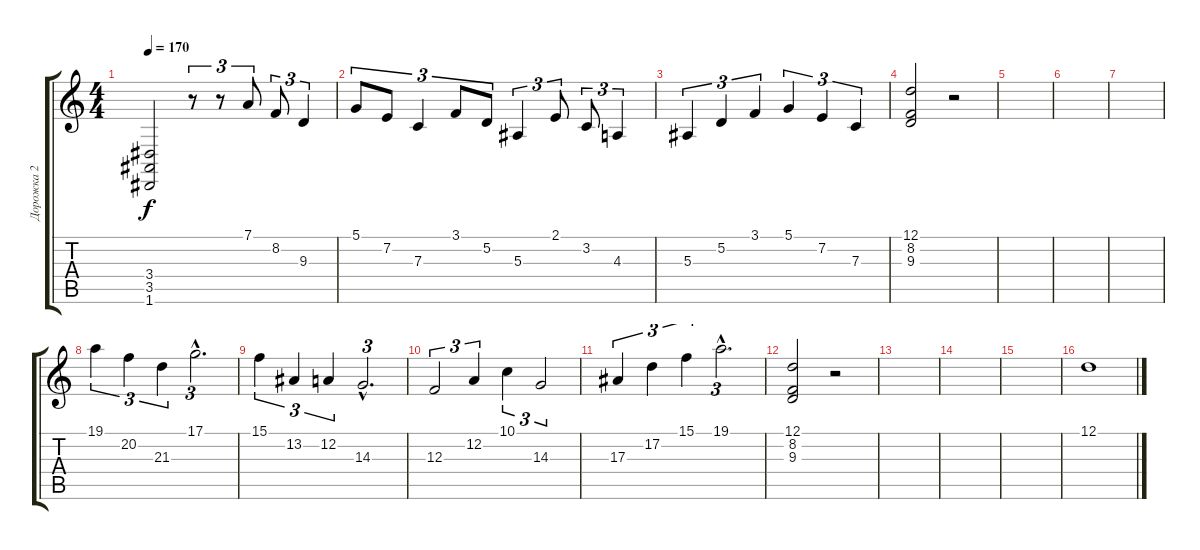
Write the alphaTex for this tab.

\track ("Дорожка 2" "Дорожка 2") {instrument stringensemble1}
\staff {score tabs}
\tuning (D4 A3 F3 C3 G2 D2) {hide}
\ts (4 4)
\tempo 170
\clef g2
\ks c
(3.4 3.5 1.6).2{dy f} r.8{tu (3 2)} r.8{tu (3 2)} 7.1.8{tu (3 2)} 8.2.8{tu (3 2)} 9.3.4{tu (3 2)} |
5.1.8{tu (3 2)} 7.2.8{tu (3 2)} 7.3.4{tu (3 2)} 3.1.8{tu (3 2)} 5.2.8{tu (3 2)} 5.3.4{tu (3 2)} 2.1.8{tu (3 2)} 3.2.8{tu (3 2)} 4.3.4{tu (3 2)} |
5.3.4{tu (3 2)} 5.2.4{tu (3 2)} 3.1.4{tu (3 2)} 5.1.4{tu (3 2)} 7.2.4{tu (3 2)} 7.3.4{tu (3 2)} |
(12.1 8.2 9.3).2 r.2 |
|
|
|
19.1.4{tu (3 2)} 20.2.4{tu (3 2)} 21.3.4{tu (3 2)} 17.1{hac}.2{d tu (3 2)} |
15.1.4{tu (3 2)} 13.2.4{tu (3 2)} 12.2.4{tu (3 2)} 14.3{hac}.2{d tu (3 2)} |
12.3.2{tu (3 2)} 12.2.4{tu (3 2)} 10.1.4{tu (3 2)} 14.3.2{tu (3 2)} |
17.3.4{tu (3 2)} 17.2.4{tu (3 2)} 15.1.4{tu (3 2)} 19.1{hac}.2{d tu (3 2)} |
(12.1 8.2 9.3).2 r.2 |
|
|
|
12.1.1
